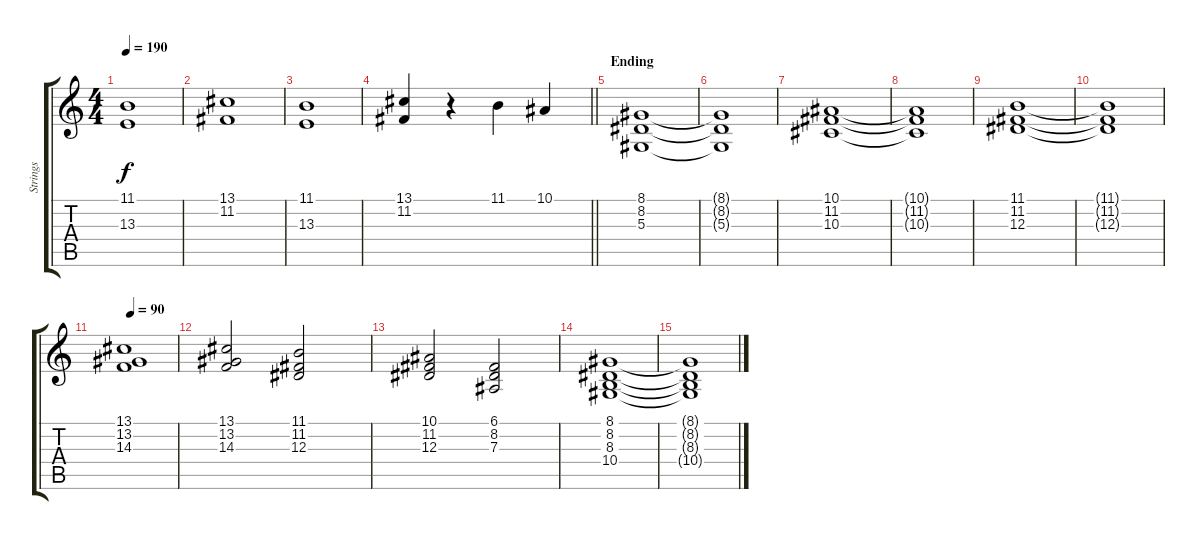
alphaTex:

\track ("Strings" "Strings") {instrument stringensemble1}
\staff {score tabs}
\tuning (C4 G3 Eb3 Bb2 F2 C2) {hide}
\ts (4 4)
\tempo 190
\clef g2
\ks c
(11.1 13.3).1{dy f} |
(13.1 11.2).1 |
(11.1 13.3).1 |
\barLineRight lightlight
(13.1 11.2).4 r.4 11.1.4 10.1.4 |
\section ("" "Ending")
(8.1 8.2 5.3).1 |
(8.1{t} 8.2{t} 5.3{t}).1 |
(10.1 11.2 10.3).1 |
(10.1{t} 11.2{t} 10.3{t}).1 |
(11.1 11.2 12.3).1 |
(11.1{t} 11.2{t} 12.3{t}).1 |
\tempo 90
(13.1 13.2 14.3).1 |
(13.1 13.2 14.3).2 (11.1 11.2 12.3).2 |
(10.1 11.2 12.3).2 (6.1 8.2 7.3).2 |
(8.1 8.2 8.3 10.4).1 |
(8.1{t} 8.2{t} 8.3{t} 10.4{t}).1
